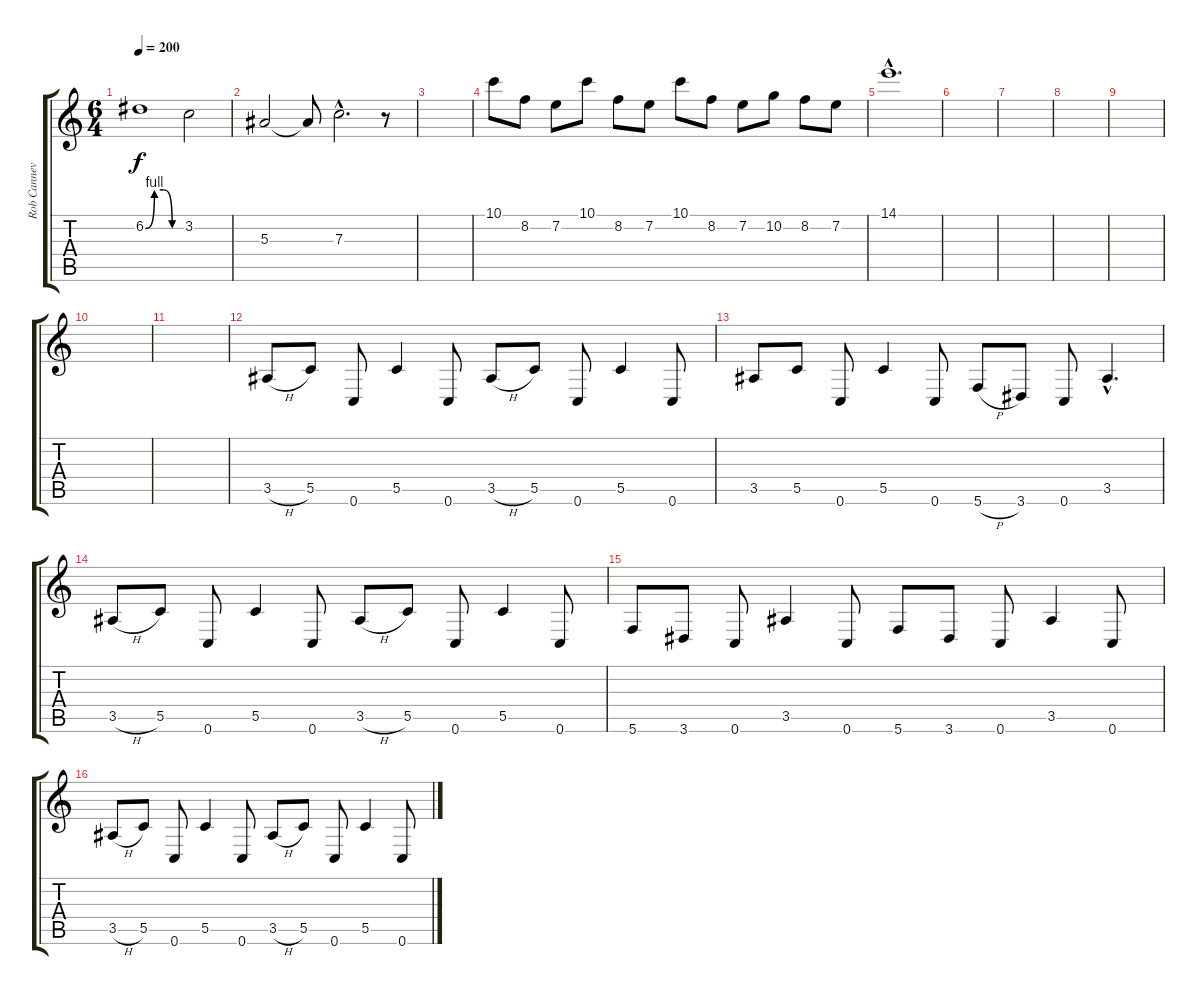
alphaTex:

\track ("Rob Cannevino - guitar" "Rob Cannev") {instrument overdrivenguitar}
\staff {score tabs}
\tuning (D4 A3 F3 C3 G2 C2) {hide}
\ts (6 4)
\tempo 200
\clef g2
\ks c
6.2{be (custom 0 0 15 4 30 4 45 0 60 0)}.1{dy f} 3.2.2 |
5.3.2 5.3{t}.8 7.3{hac}.2{d} r.8 |
|
10.1.8 8.2.8 7.2.8 10.1.8 8.2.8 7.2.8 10.1.8 8.2.8 7.2.8 10.2.8 8.2.8 7.2.8 |
14.1{hac}.1{d} |
|
|
|
|
|
|
3.5{h}.8 5.5.8 0.6.8 5.5.4 0.6.8 3.5{h}.8 5.5.8 0.6.8 5.5.4 0.6.8 |
3.5.8 5.5.8 0.6.8 5.5.4 0.6.8 5.6{h}.8 3.6.8 0.6.8 3.5{hac}.4{d} |
3.5{h}.8 5.5.8 0.6.8 5.5.4 0.6.8 3.5{h}.8 5.5.8 0.6.8 5.5.4 0.6.8 |
5.6.8 3.6.8 0.6.8 3.5.4 0.6.8 5.6.8 3.6.8 0.6.8 3.5.4 0.6.8 |
3.5{h}.8 5.5.8 0.6.8 5.5.4 0.6.8 3.5{h}.8 5.5.8 0.6.8 5.5.4 0.6.8
